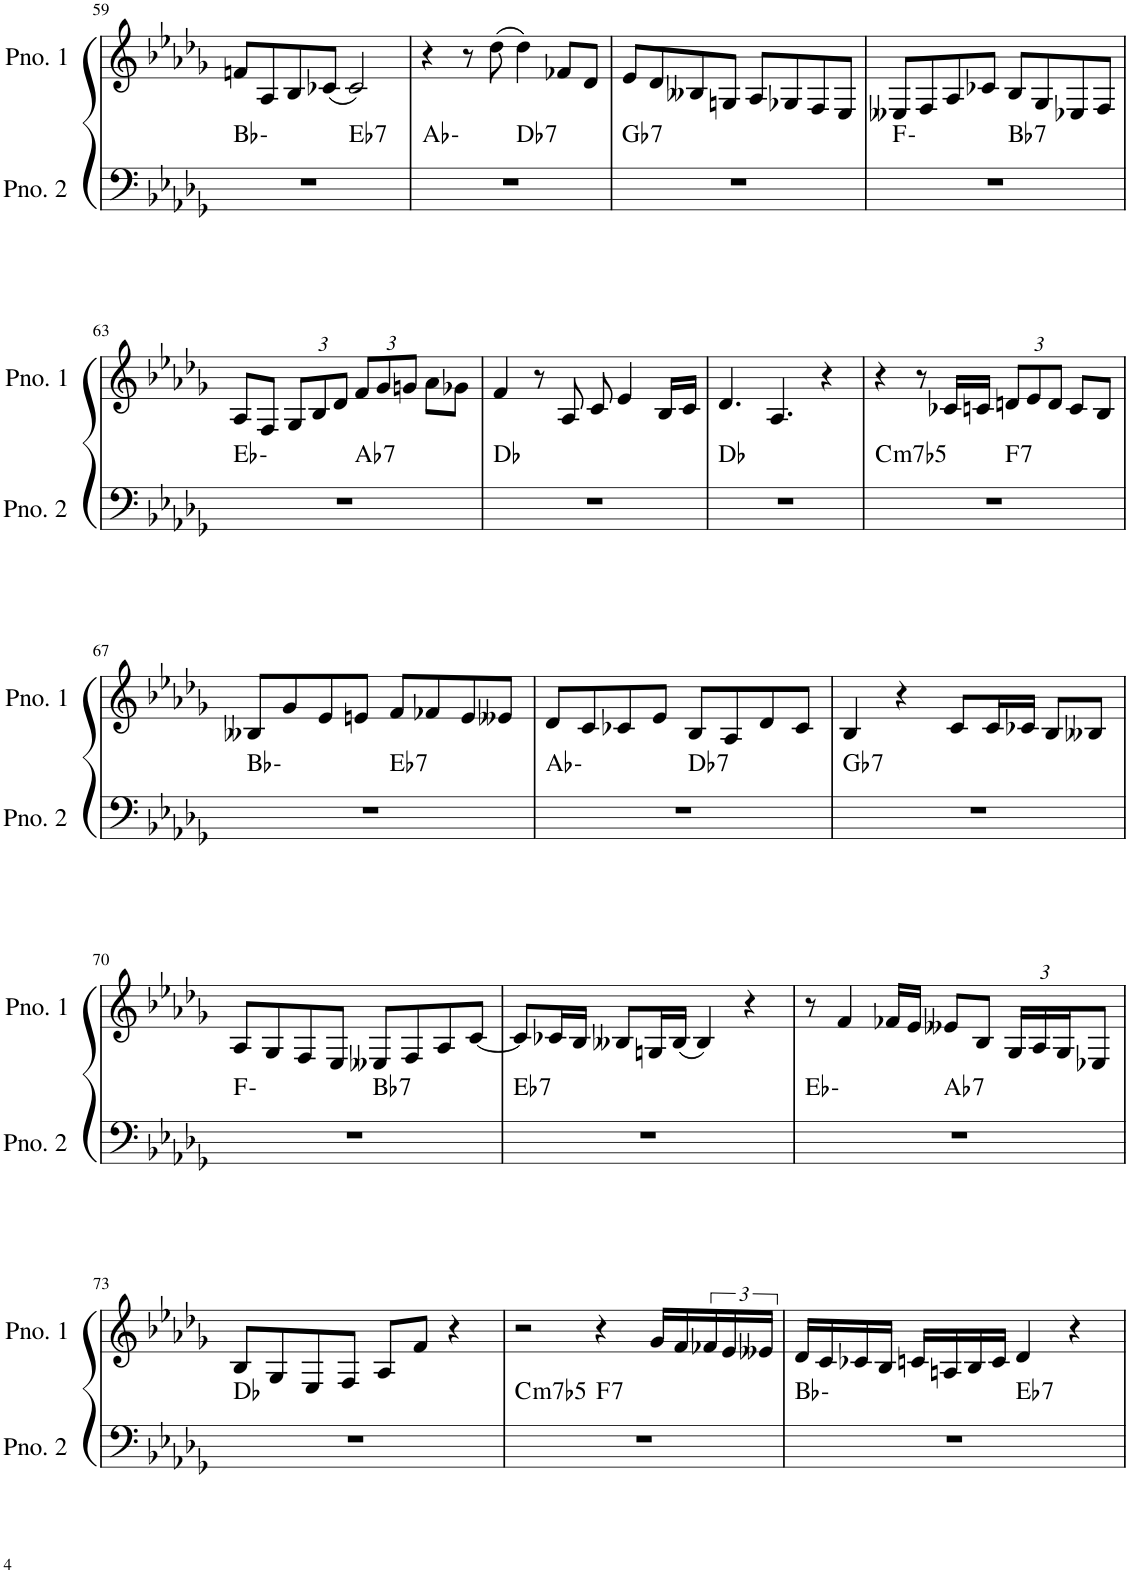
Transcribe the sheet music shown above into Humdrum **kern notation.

**kern	**harte	**kern
*part2	*part2	*part1
*staff2	*	*staff1
*I"ピアノ 2	*	*I"ピアノ 1
!!LO:PB:g=z
*clefF4	*	*clefG2
*k[b-e-a-d-g-]	*	*k[b-e-a-d-g-]
*M4/4	*	*M4/4
=59	=59	=59
*^	*	*
1r	2ryy	Bb:min	8fn/L
.	.	.	8A-/
.	.	.	8B-/
.	.	.	(8c-X/J
!	!	!LO:H:kt=7	!
.	2ryy	Eb:7	2c-/)
=60	=60	=60	=60
1r	2ryy	Ab:min	4r
.	.	.	8r
.	.	.	(8dd-\
!	!	!LO:H:kt=7	!
.	2ryy	Db:7	4dd-\)
.	.	.	8f-X/L
.	.	.	8d-/J
=61	=61	=61	=61
!	!	!LO:H:kt=7	!
*v	*v	*	*
1r	Gb:7	8e-/L
.	.	8d-/
.	.	8B--X/
.	.	8Gn/J
.	.	8A-/L
.	.	8G-X/
.	.	8F/
.	.	8E-/J
=62	=62	=62
*^	*	*
1r	2ryy	F:min	8E--X/L
.	.	.	8F/
.	.	.	8A-/
.	.	.	8c-X/J
!	!	!LO:H:kt=7	!
.	2ryy	Bb:7	8B-/L
.	.	.	8G-/
.	.	.	8E-X/
.	.	.	8F/J
!!LO:LB:g=z
=63	=63	=63	=63
1r	2ryy	Eb:min	8A-/L
.	.	.	8F/J
*	*	*	*Xbrackettup
.	.	.	12G-/L
.	.	.	12B-/
.	.	.	12d-/J
!	!	!LO:H:kt=7	!
.	2ryy	Ab:7	12f/L
.	.	.	12g-/
.	.	.	12gn/J
.	.	.	8a-\L
.	.	.	8g-X\J
*v	*v	*	*
=64	=64	=64
1r	Db:maj	4f/
.	.	8r
.	.	8A-/
.	.	8c/
.	.	4e-/
.	.	16B-/LL
.	.	16c/JJ
=65	=65	=65
1r	Db:maj	4.d-/
.	.	4.A-/
.	.	4r
=66	=66	=66
!	!LO:H:kt=m7b5	!
*^	*	*
1r	2ryy	C:hdim7	4r
.	.	.	8r
.	.	.	16c-X/LL
.	.	.	16cn/JJ
!	!	!LO:H:kt=7	!
.	2ryy	F:7	12dn/L
.	.	.	12e-/
.	.	.	12d/J
.	.	.	8c/L
.	.	.	8B-/J
!!LO:LB:g=z
=67	=67	=67	=67
1r	2ryy	Bb:min	8B--X/L
.	.	.	8g-/
.	.	.	8e-/
.	.	.	8en/J
!	!	!LO:H:kt=7	!
.	2ryy	Eb:7	8f/L
.	.	.	8f-X/
.	.	.	8e/
.	.	.	8e--X/J
=68	=68	=68	=68
1r	2ryy	Ab:min	8d-/L
.	.	.	8c/
.	.	.	8c-X/
.	.	.	8e-/J
!	!	!LO:H:kt=7	!
.	2ryy	Db:7	8B-/L
.	.	.	8A-/
.	.	.	8d-/
.	.	.	8c-/J
=69	=69	=69	=69
!	!	!LO:H:kt=7	!
*v	*v	*	*
1r	Gb:7	4B-/
.	.	4r
.	.	8c/L
.	.	16c/L
.	.	16c-X/JJ
.	.	8B-/L
.	.	8B--X/J
!!LO:LB:g=z
=70	=70	=70
*^	*	*
1r	2ryy	F:min	8A-/L
.	.	.	8G-/
.	.	.	8F/
.	.	.	8E-/J
!	!	!LO:H:kt=7	!
.	2ryy	Bb:7	8E--X/L
.	.	.	8F/
.	.	.	8A-/
.	.	.	[8c/J
=71	=71	=71	=71
!	!	!LO:H:kt=7	!
*v	*v	*	*
1r	Eb:7	8c/L]
.	.	16c-X/L
.	.	16B-/JJ
.	.	8B--X/L
.	.	16Gn/L
.	.	(16B--/JJ
.	.	4B--/)
.	.	4r
=72	=72	=72
*^	*	*
1r	2ryy	Eb:min	8r
.	.	.	4f/
.	.	.	16f-X/LL
.	.	.	16e-/JJ
!	!	!LO:H:kt=7	!
.	2ryy	Ab:7	8e--X/L
.	.	.	8B-/J
.	.	.	24G-/LL
.	.	.	24A-/
.	.	.	24G-/J
.	.	.	8E-X/J
*v	*v	*	*
!!LO:LB:g=z
=73	=73	=73
1r	Db:maj	8B-/L
.	.	8G-/
.	.	8E-/
.	.	8F/J
.	.	8A-/L
.	.	8f/J
.	.	4r
=74	=74	=74
!	!LO:H:kt=m7b5	!
*^	*	*
1r	2ryy	C:hdim7	2r
!	!	!LO:H:kt=7	!
.	2ryy	F:7	4r
.	.	.	16g-/LL
.	.	.	16f/
*	*	*	*brackettup
.	.	.	24f-X/
.	.	.	24e-/
.	.	.	24e--X/JJ
=75	=75	=75	=75
1r	2ryy	Bb:min	16d-/LL
.	.	.	16c/
.	.	.	16c-X/
.	.	.	16B-/JJ
.	.	.	16cn/LL
.	.	.	16An/
.	.	.	16B-/
.	.	.	16c/JJ
!	!	!LO:H:kt=7	!
.	2ryy	Eb:7	4d-/
.	.	.	4r
*v	*v	*	*
=	=	=
*-	*-	*-
